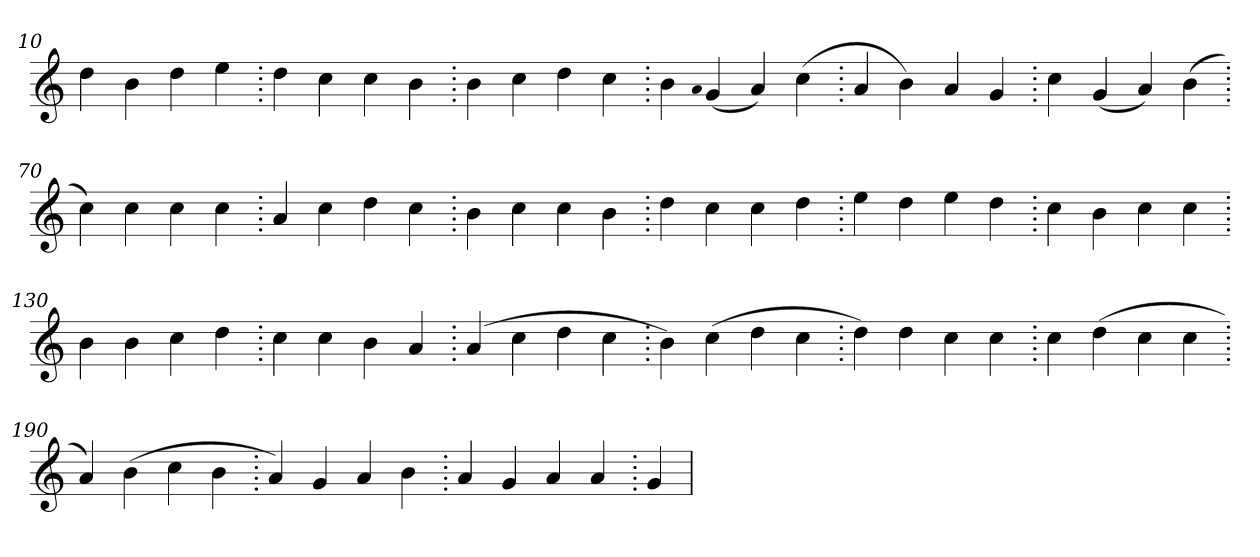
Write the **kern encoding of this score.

**kern
*part1
*staff1
*clefG2
=10.
4dd
4b
4dd
4ee
=20.
4dd
4cc
4cc
4b
=30.
4b
4cc
4dd
4cc
=40.
4b
qqa
(>4g
4a)
(>4cc
=50.
4a
4b)
4a
4g
=60.
4cc
(>4g
4a)
(>4b
=70.
4cc)
4cc
4cc
4cc
=80.
4a
4cc
4dd
4cc
=90.
4b
4cc
4cc
4b
=100.
4dd
4cc
4cc
4dd
=110.
4ee
4dd
4ee
4dd
=120.
4cc
4b
4cc
4cc
=130.
4b
4b
4cc
4dd
=140.
4cc
4cc
4b
4a
=150.
(>4a
4cc
4dd
4cc
=160.
4b)
(>4cc
4dd
4cc
=170.
4dd)
4dd
4cc
4cc
=180.
4cc
(>4dd
4cc
4cc
=190.
4a)
(>4b
4cc
4b
=200.
4a)
4g
4a
4b
=210.
4a
4g
4a
4a
=220.
4g
=
*-
